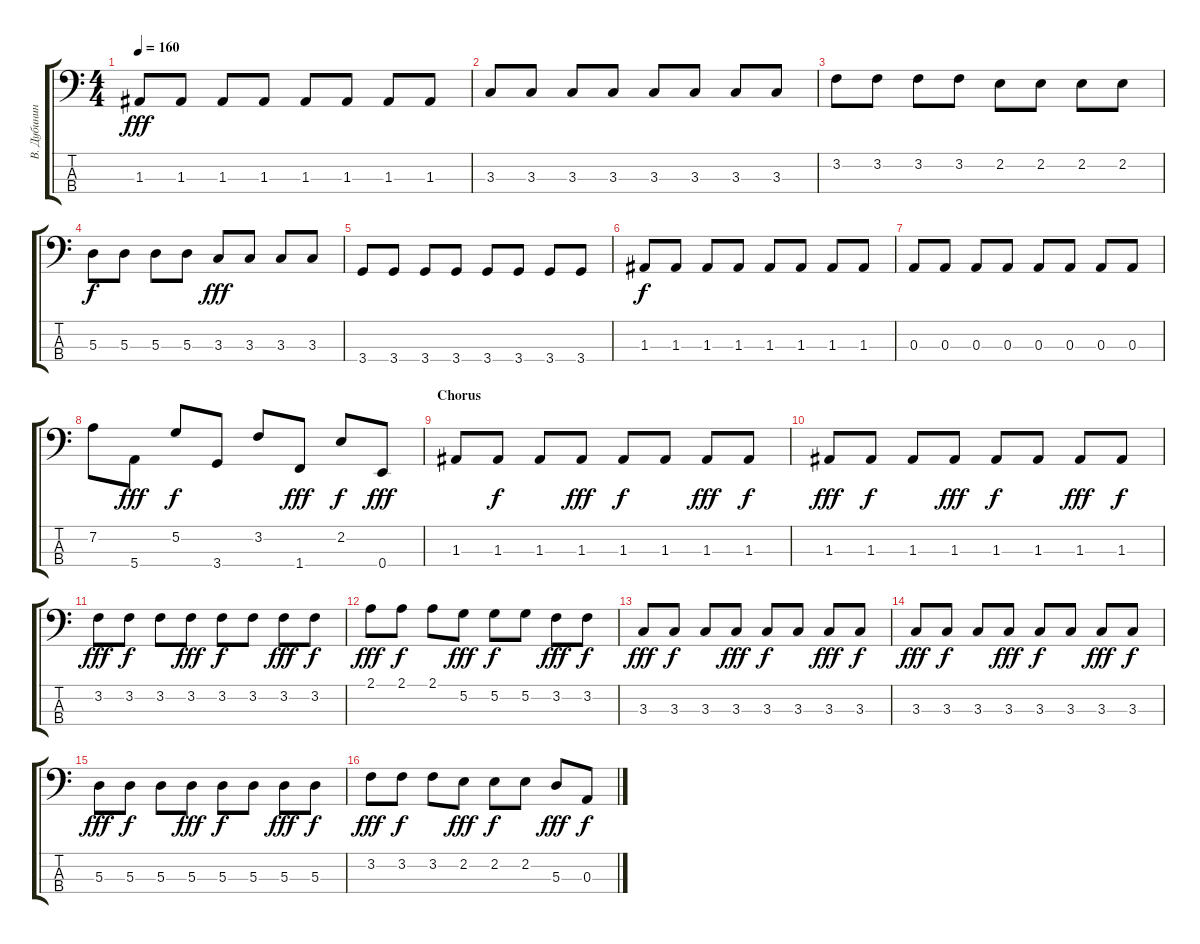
\track ("В. Дубинин" "В. Дубинин") {instrument acousticbass}
\staff {score tabs}
\tuning (G2 D2 A1 E1) {hide}
\ts (4 4)
\tempo 160
\clef f4
\ks c
1.3.8{dy fff} 1.3.8 1.3.8 1.3.8 1.3.8 1.3.8 1.3.8 1.3.8 |
3.3.8 3.3.8 3.3.8 3.3.8 3.3.8 3.3.8 3.3.8 3.3.8 |
3.2.8 3.2.8 3.2.8 3.2.8 2.2.8 2.2.8 2.2.8 2.2.8 |
5.3.8{dy f} 5.3.8 5.3.8 5.3.8 3.3.8{dy fff} 3.3.8 3.3.8 3.3.8 |
3.4.8 3.4.8 3.4.8 3.4.8 3.4.8 3.4.8 3.4.8 3.4.8 |
1.3.8{dy f} 1.3.8 1.3.8 1.3.8 1.3.8 1.3.8 1.3.8 1.3.8 |
0.3.8 0.3.8 0.3.8 0.3.8 0.3.8 0.3.8 0.3.8 0.3.8 |
7.2.8 5.4.8{dy fff} 5.2.8{dy f} 3.4.8 3.2.8 1.4.8{dy fff} 2.2.8{dy f} 0.4.8{dy fff} |
\section ("" "Chorus")
1.3.8 1.3.8{dy f} 1.3.8 1.3.8{dy fff} 1.3.8{dy f} 1.3.8 1.3.8{dy fff} 1.3.8{dy f} |
1.3.8{dy fff} 1.3.8{dy f} 1.3.8 1.3.8{dy fff} 1.3.8{dy f} 1.3.8 1.3.8{dy fff} 1.3.8{dy f} |
3.2.8{dy fff} 3.2.8{dy f} 3.2.8 3.2.8{dy fff} 3.2.8{dy f} 3.2.8 3.2.8{dy fff} 3.2.8{dy f} |
2.1.8{dy fff} 2.1.8{dy f} 2.1.8 5.2.8{dy fff} 5.2.8{dy f} 5.2.8 3.2.8{dy fff} 3.2.8{dy f} |
3.3.8{dy fff} 3.3.8{dy f} 3.3.8 3.3.8{dy fff} 3.3.8{dy f} 3.3.8 3.3.8{dy fff} 3.3.8{dy f} |
3.3.8{dy fff} 3.3.8{dy f} 3.3.8 3.3.8{dy fff} 3.3.8{dy f} 3.3.8 3.3.8{dy fff} 3.3.8{dy f} |
5.3.8{dy fff} 5.3.8{dy f} 5.3.8 5.3.8{dy fff} 5.3.8{dy f} 5.3.8 5.3.8{dy fff} 5.3.8{dy f} |
3.2.8{dy fff} 3.2.8{dy f} 3.2.8 2.2.8{dy fff} 2.2.8{dy f} 2.2.8 5.3.8{dy fff} 0.3.8{dy f}
